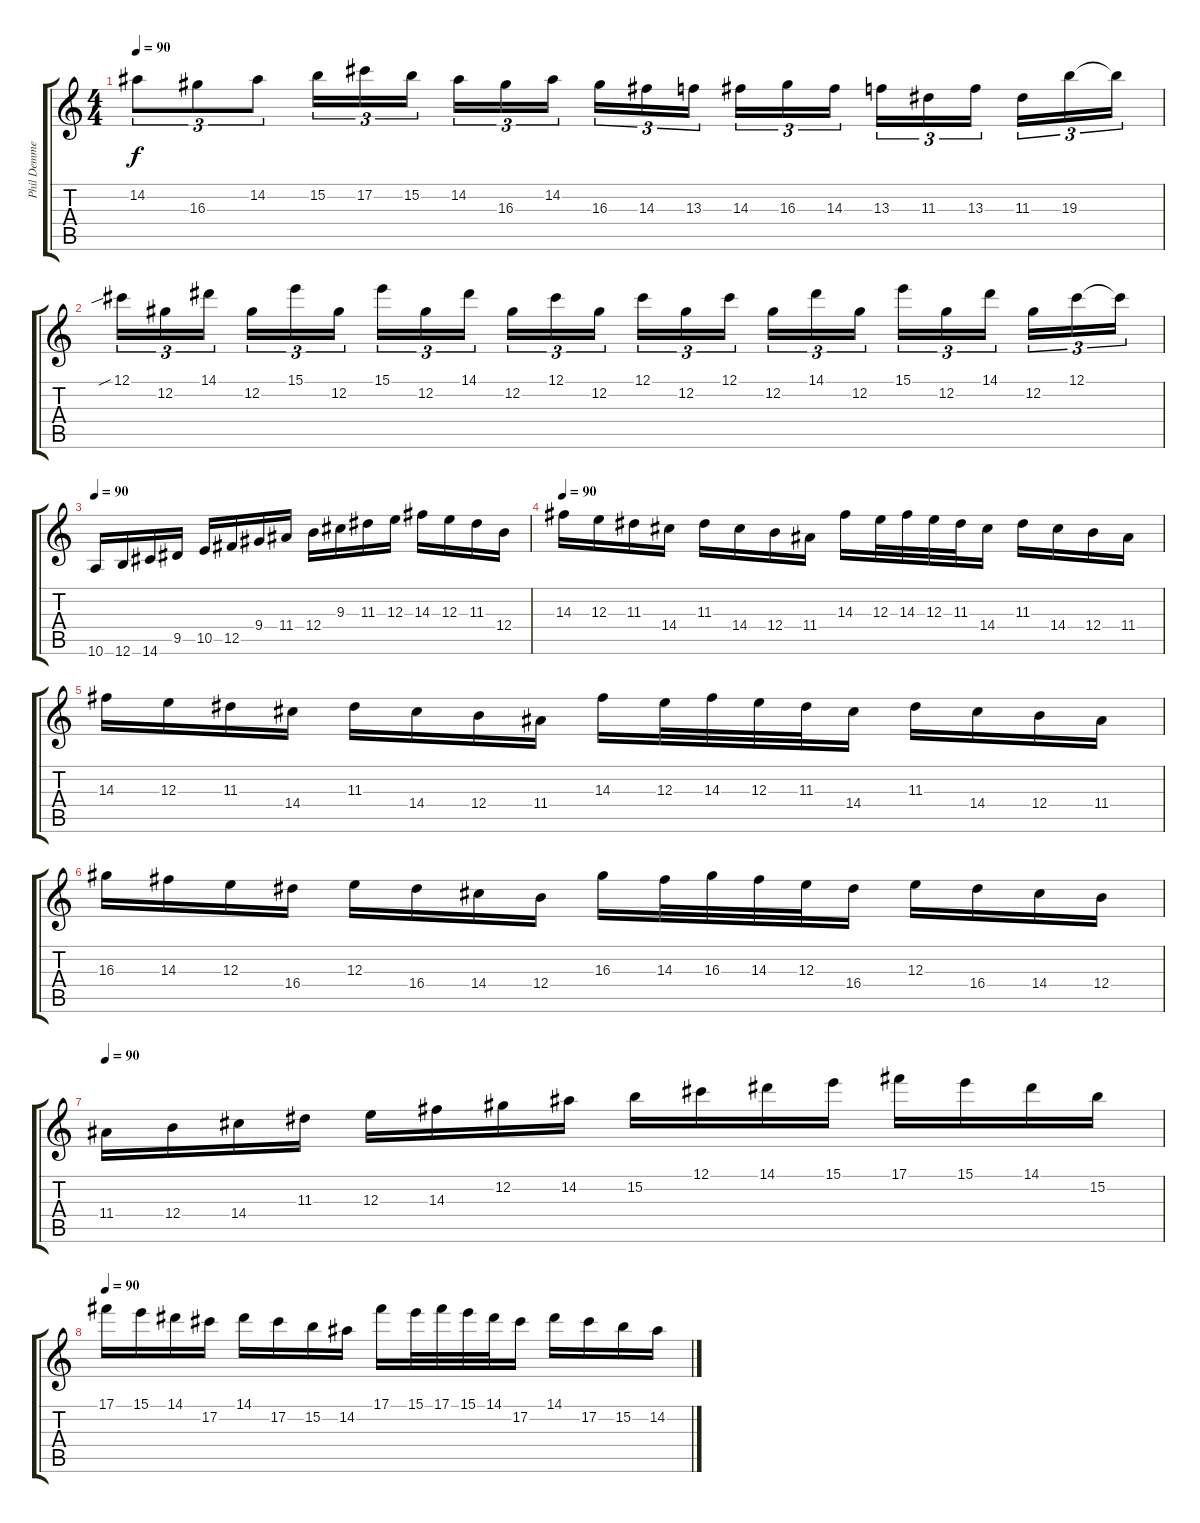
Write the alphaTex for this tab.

\track ("Phil Demmel dist" "Phil Demme") {instrument distortionguitar}
\staff {score tabs}
\tuning (Db4 Ab3 E3 B2 Gb2 B1) {hide}
\ts (4 4)
\tempo 90
\clef g2
\ks c
14.2.8{tu (3 2) dy f} 16.3.8{tu (3 2)} 14.2.8{tu (3 2)} 15.2.16{tu (3 2)} 17.2.16{tu (3 2)} 15.2.16{tu (3 2)} 14.2.16{tu (3 2)} 16.3.16{tu (3 2)} 14.2.16{tu (3 2)} 16.3.16{tu (3 2)} 14.3.16{tu (3 2)} 13.3.16{tu (3 2)} 14.3.16{tu (3 2)} 16.3.16{tu (3 2)} 14.3.16{tu (3 2)} 13.3.16{tu (3 2)} 11.3.16{tu (3 2)} 13.3.16{tu (3 2)} 11.3.16{tu (3 2)} 19.3.16{tu (3 2)} 19.3{t}.16{tu (3 2)} |
12.1{sib}.16{tu (3 2)} 12.2.16{tu (3 2)} 14.1.16{tu (3 2)} 12.2.16{tu (3 2)} 15.1.16{tu (3 2)} 12.2.16{tu (3 2)} 15.1.16{tu (3 2)} 12.2.16{tu (3 2)} 14.1.16{tu (3 2)} 12.2.16{tu (3 2)} 12.1.16{tu (3 2)} 12.2.16{tu (3 2)} 12.1.16{tu (3 2)} 12.2.16{tu (3 2)} 12.1.16{tu (3 2)} 12.2.16{tu (3 2)} 14.1.16{tu (3 2)} 12.2.16{tu (3 2)} 15.1.16{tu (3 2)} 12.2.16{tu (3 2)} 14.1.16{tu (3 2)} 12.2.16{tu (3 2)} 12.1.16{tu (3 2)} 12.1{t}.16{tu (3 2)} |
\tempo 90
10.6.16 12.6.16 14.6.16 9.5.16 10.5.16 12.5.16 9.4.16 11.4.16 12.4.16 9.3.16 11.3.16 12.3.16 14.3.16 12.3.16 11.3.16 12.4.16 |
\tempo 90
14.3.16 12.3.16 11.3.16 14.4.16 11.3.16 14.4.16 12.4.16 11.4.16 14.3.16 12.3.32 14.3.32 12.3.32 11.3.32 14.4.16 11.3.16 14.4.16 12.4.16 11.4.16 |
14.3.16 12.3.16 11.3.16 14.4.16 11.3.16 14.4.16 12.4.16 11.4.16 14.3.16 12.3.32 14.3.32 12.3.32 11.3.32 14.4.16 11.3.16 14.4.16 12.4.16 11.4.16 |
16.3.16 14.3.16 12.3.16 16.4.16 12.3.16 16.4.16 14.4.16 12.4.16 16.3.16 14.3.32 16.3.32 14.3.32 12.3.32 16.4.16 12.3.16 16.4.16 14.4.16 12.4.16 |
\tempo 90
11.4.16 12.4.16 14.4.16 11.3.16 12.3.16 14.3.16 12.2.16 14.2.16 15.2.16 12.1.16 14.1.16 15.1.16 17.1.16 15.1.16 14.1.16 15.2.16 |
\tempo 90
17.1.16 15.1.16 14.1.16 17.2.16 14.1.16 17.2.16 15.2.16 14.2.16 17.1.16 15.1.32 17.1.32 15.1.32 14.1.32 17.2.16 14.1.16 17.2.16 15.2.16 14.2.16
